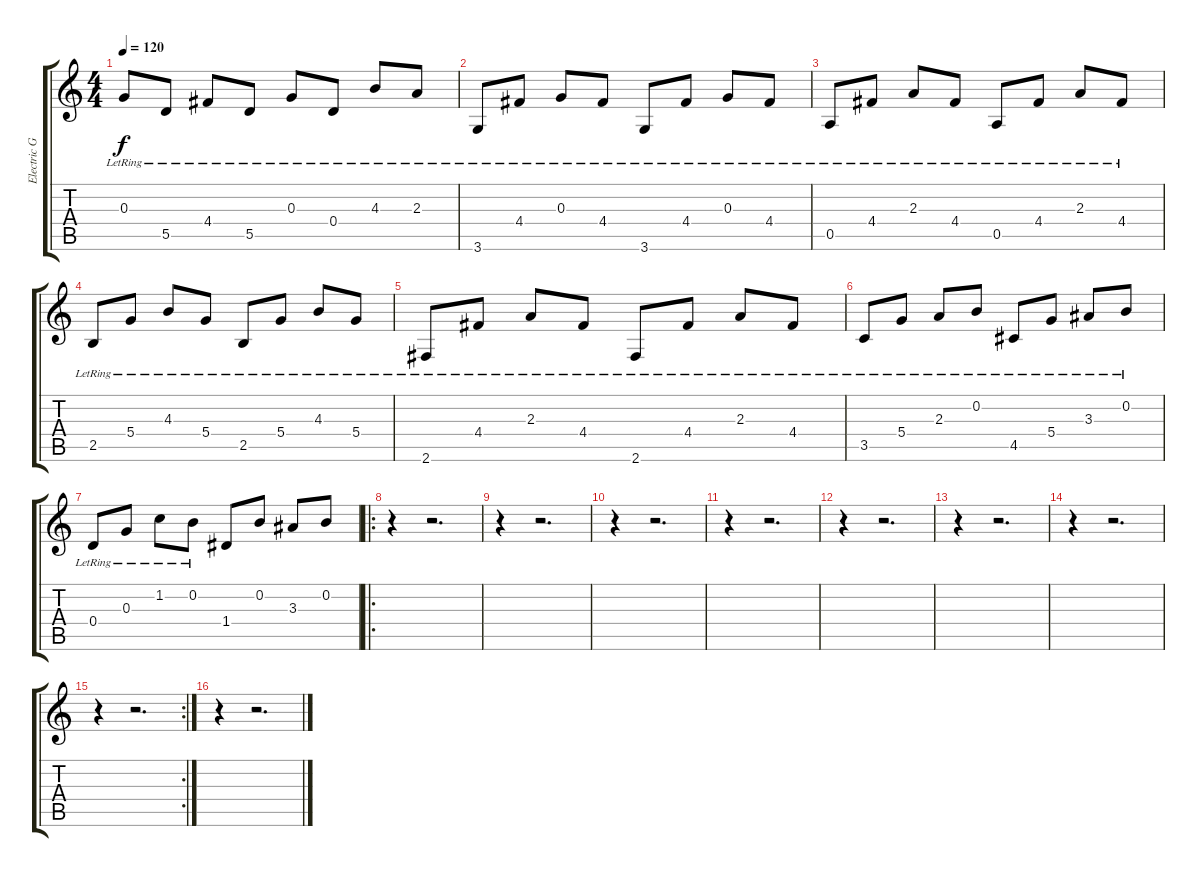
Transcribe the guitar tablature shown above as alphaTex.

\track ("Electric Guitar" "Electric G") {instrument electricguitarclean}
\staff {score tabs}
\tuning (E4 B3 G3 D3 A2 E2) {hide}
\ts (4 4)
\tempo 120
\clef g2
\ks c
0.3{lr t}.8{dy f} 5.5{lr}.8 4.4{lr}.8 5.5{lr}.8 0.3{lr}.8 0.4{lr}.8 4.3{lr}.8 2.3{lr}.8 |
3.6{lr}.8 4.4{lr}.8 0.3{lr}.8 4.4{lr}.8 3.6{lr}.8 4.4{lr}.8 0.3{lr}.8 4.4{lr}.8 |
0.5{lr}.8 4.4{lr}.8 2.3{lr}.8 4.4{lr}.8 0.5{lr}.8 4.4{lr}.8 2.3{lr}.8 4.4{lr}.8 |
2.5{lr}.8 5.4{lr}.8 4.3{lr}.8 5.4{lr}.8 2.5{lr}.8 5.4{lr}.8 4.3{lr}.8 5.4{lr}.8 |
2.6{lr}.8 4.4{lr}.8 2.3{lr}.8 4.4{lr}.8 2.6{lr}.8 4.4{lr}.8 2.3{lr}.8 4.4{lr}.8 |
3.5{lr}.8 5.4{lr}.8 2.3{lr}.8 0.2{lr}.8 4.5{lr}.8 5.4{lr}.8 3.3{lr}.8 0.2{lr}.8 |
0.4{lr}.8 0.3{lr}.8 1.2{lr}.8 0.2{lr}.8 1.4.8 0.2.8 3.3.8 0.2.8 |
\ro
r.4 r.2{d} |
r.4 r.2{d} |
r.4 r.2{d} |
r.4 r.2{d} |
r.4 r.2{d} |
r.4 r.2{d} |
r.4 r.2{d} |
\rc 2
r.4 r.2{d} |
r.4 r.2{d}
